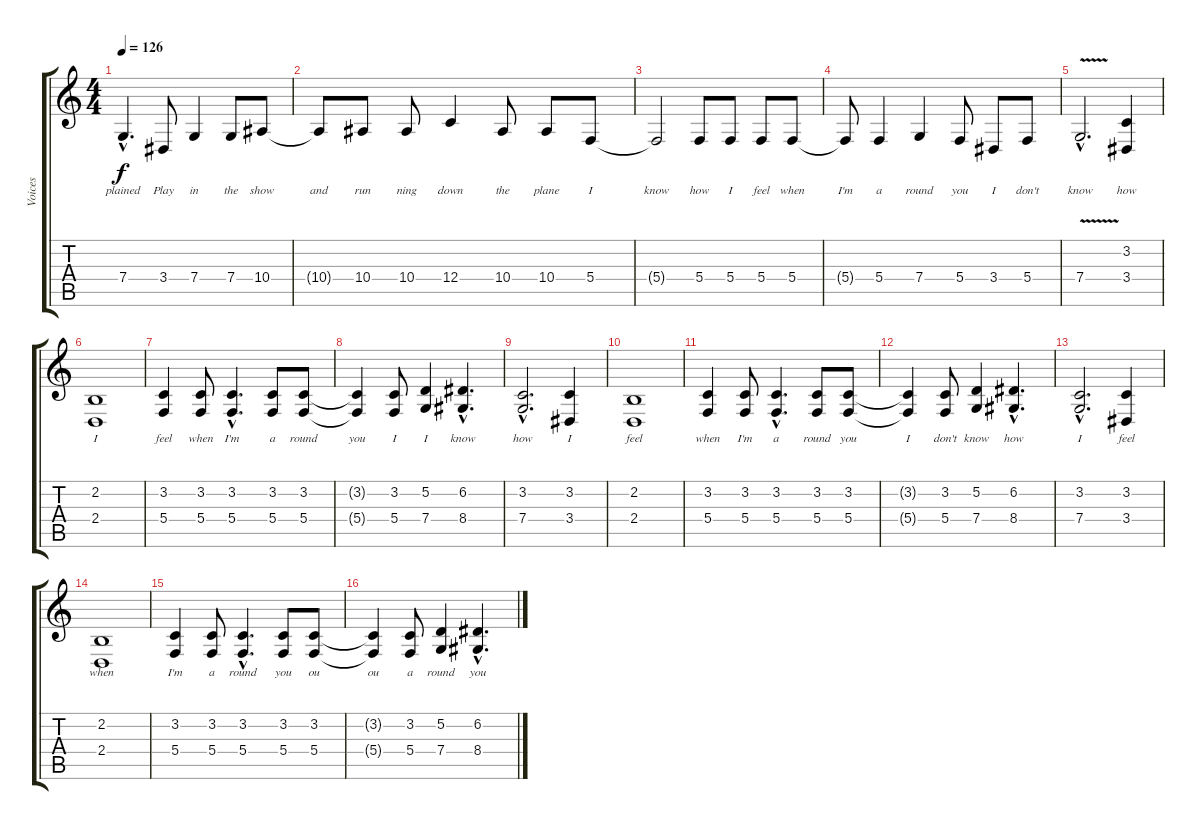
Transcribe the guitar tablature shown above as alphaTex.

\track ("Voices" "Voices") {instrument acousticgrandpiano}
\staff {score tabs}
\tuning (D4 A3 F3 C3 G2 C2) {hide}
\ts (4 4)
\tempo 126
\clef g2
\ks c
7.4{hac}.4{d lyrics (0 "plained") lyrics (1 "") lyrics (2 "") lyrics (3 "") lyrics (4 "") dy f} 3.4.8{lyrics (0 "Play") lyrics (1 "") lyrics (2 "") lyrics (3 "") lyrics (4 "")} 7.4.4{lyrics (0 "in") lyrics (1 "") lyrics (2 "") lyrics (3 "") lyrics (4 "")} 7.4.8{lyrics (0 "the") lyrics (1 "") lyrics (2 "") lyrics (3 "") lyrics (4 "")} 10.4.8{lyrics (0 "show") lyrics (1 "") lyrics (2 "") lyrics (3 "") lyrics (4 "")} |
10.4{t}.8{lyrics (0 "and") lyrics (1 "") lyrics (2 "") lyrics (3 "") lyrics (4 "")} 10.4.8{lyrics (0 "run") lyrics (1 "") lyrics (2 "") lyrics (3 "") lyrics (4 "")} 10.4.8{lyrics (0 "ning") lyrics (1 "") lyrics (2 "") lyrics (3 "") lyrics (4 "")} 12.4.4{lyrics (0 "down") lyrics (1 "") lyrics (2 "") lyrics (3 "") lyrics (4 "")} 10.4.8{lyrics (0 "the") lyrics (1 "") lyrics (2 "") lyrics (3 "") lyrics (4 "")} 10.4.8{lyrics (0 "plane") lyrics (1 "") lyrics (2 "") lyrics (3 "") lyrics (4 "")} 5.4.8{lyrics (0 "I") lyrics (1 "") lyrics (2 "") lyrics (3 "") lyrics (4 "")} |
5.4{t}.2{lyrics (0 "know") lyrics (1 "") lyrics (2 "") lyrics (3 "") lyrics (4 "")} 5.4.8{lyrics (0 "how") lyrics (1 "") lyrics (2 "") lyrics (3 "") lyrics (4 "")} 5.4.8{lyrics (0 "I") lyrics (1 "") lyrics (2 "") lyrics (3 "") lyrics (4 "")} 5.4.8{lyrics (0 "feel") lyrics (1 "") lyrics (2 "") lyrics (3 "") lyrics (4 "")} 5.4.8{lyrics (0 "when") lyrics (1 "") lyrics (2 "") lyrics (3 "") lyrics (4 "")} |
5.4{t}.8{lyrics (0 "I'm") lyrics (1 "") lyrics (2 "") lyrics (3 "") lyrics (4 "")} 5.4.4{lyrics (0 "a") lyrics (1 "") lyrics (2 "") lyrics (3 "") lyrics (4 "")} 7.4.4{lyrics (0 "round") lyrics (1 "") lyrics (2 "") lyrics (3 "") lyrics (4 "")} 5.4.8{lyrics (0 "you") lyrics (1 "") lyrics (2 "") lyrics (3 "") lyrics (4 "")} 3.4.8{lyrics (0 "I") lyrics (1 "") lyrics (2 "") lyrics (3 "") lyrics (4 "")} 5.4.8{lyrics (0 "don't") lyrics (1 "") lyrics (2 "") lyrics (3 "") lyrics (4 "")} |
7.4{v hac}.2{d lyrics (0 "know") lyrics (1 "") lyrics (2 "") lyrics (3 "") lyrics (4 "")} (3.2 3.4).4{lyrics (0 "how") lyrics (1 "") lyrics (2 "") lyrics (3 "") lyrics (4 "")} |
(2.2 2.4).1{lyrics (0 "I") lyrics (1 "") lyrics (2 "") lyrics (3 "") lyrics (4 "")} |
(3.2 5.4).4{lyrics (0 "feel") lyrics (1 "") lyrics (2 "") lyrics (3 "") lyrics (4 "")} (3.2 5.4).8{lyrics (0 "when") lyrics (1 "") lyrics (2 "") lyrics (3 "") lyrics (4 "")} (3.2{hac} 5.4{hac}).4{d lyrics (0 "I'm") lyrics (1 "") lyrics (2 "") lyrics (3 "") lyrics (4 "")} (3.2 5.4).8{lyrics (0 "a") lyrics (1 "") lyrics (2 "") lyrics (3 "") lyrics (4 "")} (3.2 5.4).8{lyrics (0 "round") lyrics (1 "") lyrics (2 "") lyrics (3 "") lyrics (4 "")} |
(3.2{t} 5.4{t}).4{lyrics (0 "you") lyrics (1 "") lyrics (2 "") lyrics (3 "") lyrics (4 "")} (3.2 5.4).8{lyrics (0 "I") lyrics (1 "") lyrics (2 "") lyrics (3 "") lyrics (4 "")} (5.2 7.4).4{lyrics (0 "I") lyrics (1 "") lyrics (2 "") lyrics (3 "") lyrics (4 "")} (6.2{hac} 8.4{hac}).4{d lyrics (0 "know") lyrics (1 "") lyrics (2 "") lyrics (3 "") lyrics (4 "")} |
(3.2{hac} 7.4{hac}).2{d lyrics (0 "how") lyrics (1 "") lyrics (2 "") lyrics (3 "") lyrics (4 "")} (3.2 3.4).4{lyrics (0 "I") lyrics (1 "") lyrics (2 "") lyrics (3 "") lyrics (4 "")} |
(2.2 2.4).1{lyrics (0 "feel") lyrics (1 "") lyrics (2 "") lyrics (3 "") lyrics (4 "")} |
(3.2 5.4).4{lyrics (0 "when") lyrics (1 "") lyrics (2 "") lyrics (3 "") lyrics (4 "")} (3.2 5.4).8{lyrics (0 "I'm") lyrics (1 "") lyrics (2 "") lyrics (3 "") lyrics (4 "")} (3.2{hac} 5.4{hac}).4{d lyrics (0 "a") lyrics (1 "") lyrics (2 "") lyrics (3 "") lyrics (4 "")} (3.2 5.4).8{lyrics (0 "round") lyrics (1 "") lyrics (2 "") lyrics (3 "") lyrics (4 "")} (3.2 5.4).8{lyrics (0 "you") lyrics (1 "") lyrics (2 "") lyrics (3 "") lyrics (4 "")} |
(3.2{t} 5.4{t}).4{lyrics (0 "I") lyrics (1 "") lyrics (2 "") lyrics (3 "") lyrics (4 "")} (3.2 5.4).8{lyrics (0 "don't") lyrics (1 "") lyrics (2 "") lyrics (3 "") lyrics (4 "")} (5.2 7.4).4{lyrics (0 "know") lyrics (1 "") lyrics (2 "") lyrics (3 "") lyrics (4 "")} (6.2{hac} 8.4{hac}).4{d lyrics (0 "how") lyrics (1 "") lyrics (2 "") lyrics (3 "") lyrics (4 "")} |
(3.2{hac} 7.4{hac}).2{d lyrics (0 "I") lyrics (1 "") lyrics (2 "") lyrics (3 "") lyrics (4 "")} (3.2 3.4).4{lyrics (0 "feel") lyrics (1 "") lyrics (2 "") lyrics (3 "") lyrics (4 "")} |
(2.2 2.4).1{lyrics (0 "when") lyrics (1 "") lyrics (2 "") lyrics (3 "") lyrics (4 "")} |
(3.2 5.4).4{lyrics (0 "I'm") lyrics (1 "") lyrics (2 "") lyrics (3 "") lyrics (4 "")} (3.2 5.4).8{lyrics (0 "a") lyrics (1 "") lyrics (2 "") lyrics (3 "") lyrics (4 "")} (3.2{hac} 5.4{hac}).4{d lyrics (0 "round") lyrics (1 "") lyrics (2 "") lyrics (3 "") lyrics (4 "")} (3.2 5.4).8{lyrics (0 "you") lyrics (1 "") lyrics (2 "") lyrics (3 "") lyrics (4 "")} (3.2 5.4).8{lyrics (0 "ou") lyrics (1 "") lyrics (2 "") lyrics (3 "") lyrics (4 "")} |
(3.2{t} 5.4{t}).4{lyrics (0 "ou") lyrics (1 "") lyrics (2 "") lyrics (3 "") lyrics (4 "")} (3.2 5.4).8{lyrics (0 "a") lyrics (1 "") lyrics (2 "") lyrics (3 "") lyrics (4 "")} (5.2 7.4).4{lyrics (0 "round") lyrics (1 "") lyrics (2 "") lyrics (3 "") lyrics (4 "")} (6.2{hac} 8.4{hac}).4{d lyrics (0 "you") lyrics (1 "") lyrics (2 "") lyrics (3 "") lyrics (4 "")}
